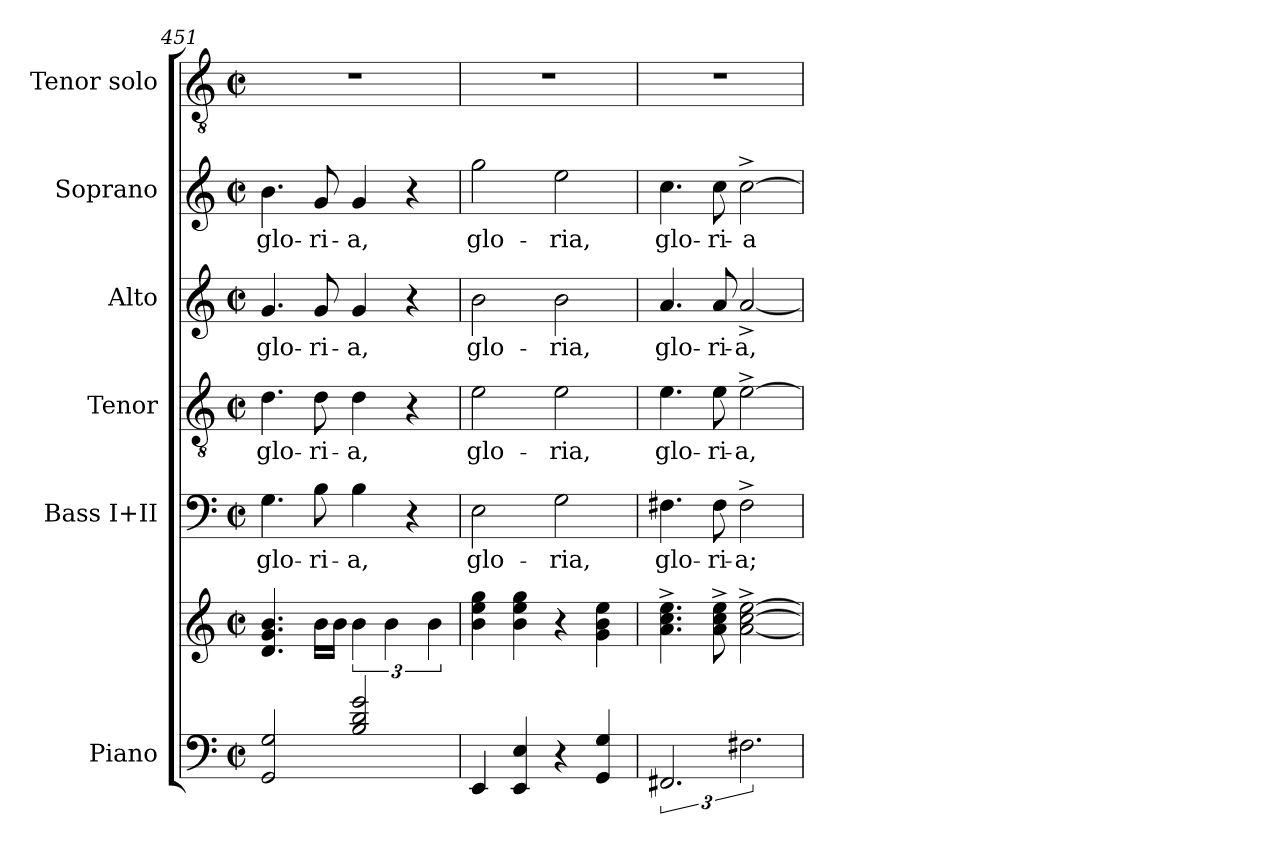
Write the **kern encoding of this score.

**kern	**kern	**kern	**text	**kern	**text	**kern	**text	**kern	**text	**kern
*part6	*part6	*part5	*part5	*part4	*part4	*part3	*part3	*part2	*part2	*part1
*staff7	*staff6	*staff5	*staff5	*staff4	*staff4	*staff3	*staff3	*staff2	*staff2	*staff1
*I"Piano	*	*I"Bass I+II	*	*I"Tenor	*	*I"Alto	*	*I"Soprano	*	*I"Tenor solo
*I'Pno.	*	*I'B.I+II	*	*I'T.	*	*I'A.	*	*I'S.	*	*I'T.s
*clefF4	*clefG2	*clefF4	*	*clefGv2	*	*clefG2	*	*clefG2	*	*clefGv2
*k[]	*k[]	*k[]	*	*k[]	*	*k[]	*	*k[]	*	*k[]
*M2/2	*M2/2	*M2/2	*	*M2/2	*	*M2/2	*	*M2/2	*	*M2/2
*met(c|)	*met(c|)	*met(c|)	*	*met(c|)	*	*met(c|)	*	*met(c|)	*	*met(c|)
=451	=451	=451	=451	=451	=451	=451	=451	=451	=451	=451
2GG/ 2G/	4.d/ 4.g/ 4.b/	4.G\	glo-	4.d\	glo-	4.g/	glo-	4.b\	glo-	1r
.	16b\LL	8B\	-ri-	8d\	-ri-	8g/	-ri-	8g/	-ri-	.
.	16b\JJ	.	.	.	.	.	.	.	.	.
2B/ 2d/ 2g/	6b\	4B\	-a,	4d\	-a,	4g/	-a,	4g/	-a,	.
.	6b\	.	.	.	.	.	.	.	.	.
.	.	4r	.	4r	.	4r	.	4r	.	.
.	6b\	.	.	.	.	.	.	.	.	.
=452	=452	=452	=452	=452	=452	=452	=452	=452	=452	=452
4EE/	4b\ 4ee\ 4gg\	2E\	glo-	2e\	glo-	2b\	glo-	2gg\	glo-	1r
4EE/ 4E/	4b\ 4ee\ 4gg\	.	.	.	.	.	.	.	.	.
4r	4r	2G\	-ria,	2e\	-ria,	2b\	-ria,	2ee\	-ria,	.
4GG/ 4G/	4g\ 4b\ 4ee\	.	.	.	.	.	.	.	.	.
=453	=453	=453	=453	=453	=453	=453	=453	=453	=453	=453
3.FF#X	4.a\^ 4.cc\^ 4.ee\^	4.F#X\	glo-	4.e\	glo-	4.a/	glo-	4.cc\	glo-	1r
.	8a\^ 8cc\^ 8ee\^	8F#\	-ri-	8e\	-ri-	8a/	-ri-	8cc\	-ri-	.
3.F#X	[2a\^ [2cc\^ [2ee\^	2F#^\	-a;	[2e^\	-a,	[2a^/	-a,	[2cc^\	-a	.
=	=	=	=	=	=	=	=	=	=	=
*-	*-	*-	*-	*-	*-	*-	*-	*-	*-	*-
